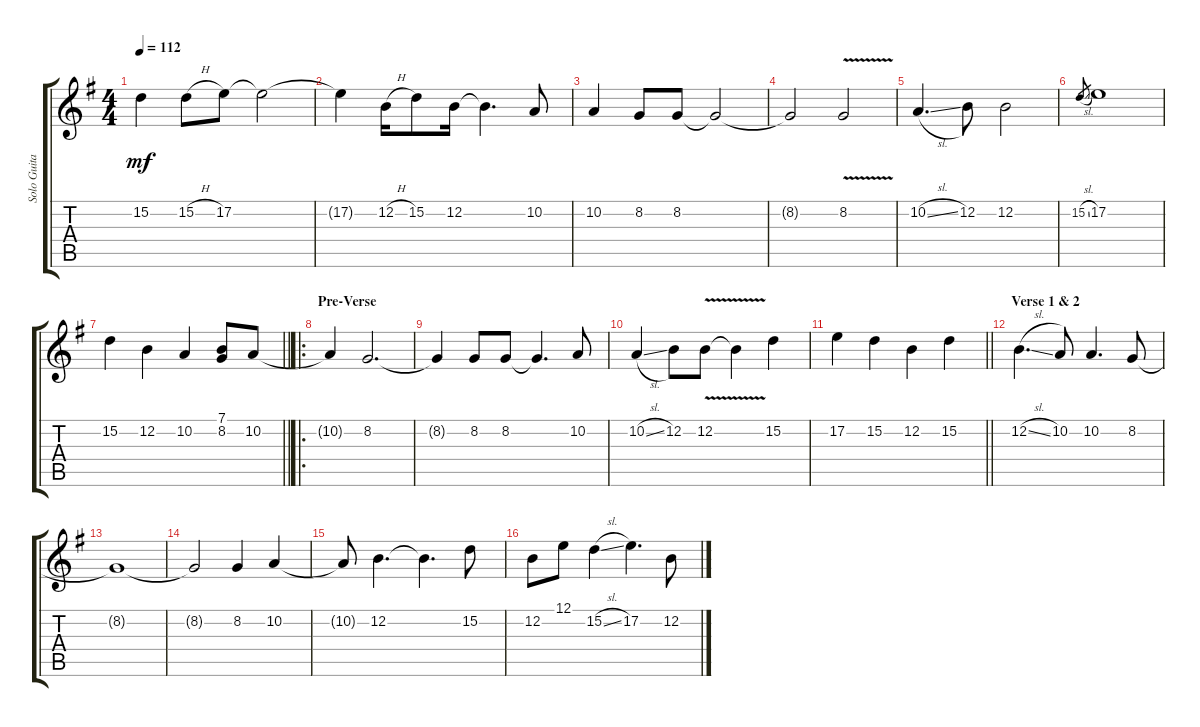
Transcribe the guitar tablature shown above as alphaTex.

\track ("Solo Guitar" "Solo Guita") {instrument lead2sawtooth}
\staff {score tabs}
\tuning (E4 B3 G3 D3 A2 E2) {hide}
\ts (4 4)
\tempo 112
\clef g2
\ks g
15.2.4{dy mf} 15.2{h}.8 17.2.8 17.2{t}.2 |
17.2{t}.4 12.2{h}.16 15.2.8 12.2.16 12.2{t}.4{d} 10.2.8 |
10.2.4 8.2.8 8.2.8 8.2{t}.2 |
8.2{t}.2 8.2{v}.2 |
10.2{sl}.4{d} 12.2.8 12.2.2 |
15.2{sl}.8{gr} 17.2.1 |
\barLineRight lightlight
15.2.4 12.2.4 10.2.4 (7.1 8.2).8 10.2.8 |
\ro
\section ("" "Pre-Verse")
10.2{t}.4{volume 8} 8.2.2{d} |
8.2{t}.4 8.2.8 8.2.8 8.2{t}.4{d} 10.2.8 |
10.2{sl}.4 12.2.8 12.2{v}.8 12.2{t}.4 15.2.4 |
\barLineRight lightlight
17.2.4 15.2.4 12.2.4 15.2.4 |
\section ("" "Verse 1 & 2")
12.2{sl}.4{d} 10.2.8 10.2.4{d} 8.2.8 |
8.2{t}.1 |
8.2{t}.2 8.2.4 10.2.4 |
10.2{t}.8 12.2.4{d} 12.2{t}.4{d} 15.2.8 |
12.2.8 12.1.8 15.2{sl}.4 17.2.4{d} 12.2.8
